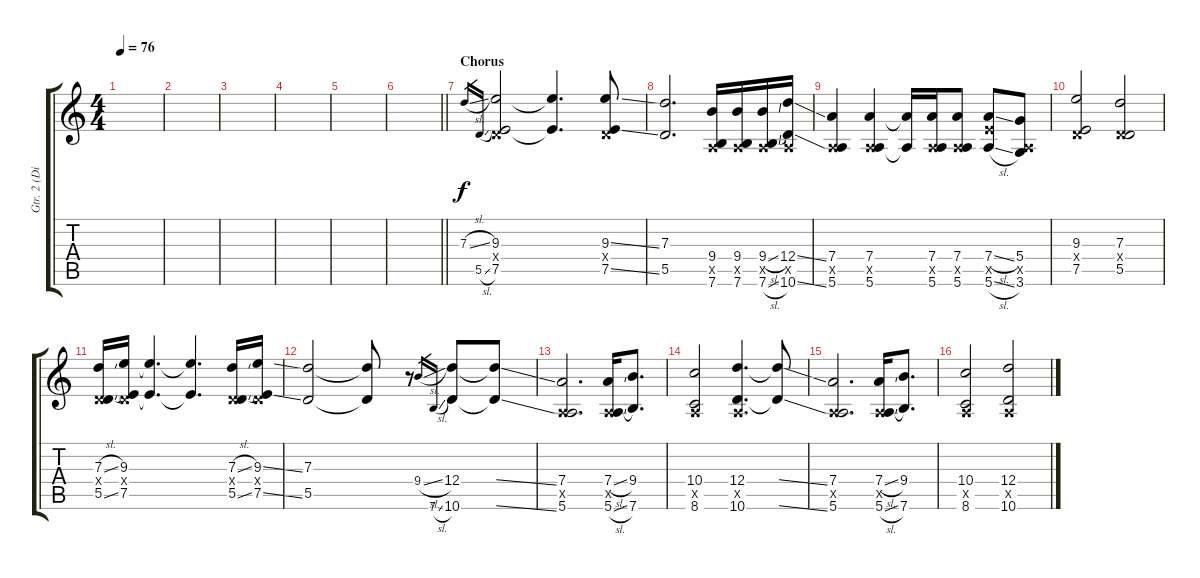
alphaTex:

\track ("Gtr. 2 (Distorted)" "Gtr. 2 (Di") {instrument distortionguitar}
\staff {score tabs}
\tuning (E4 B3 G3 D3 A2 E2) {hide}
\ts (4 4)
\tempo 76
\clef g2
\ks c
|
|
|
|
|
\barLineRight lightlight
|
\section ("" "Chorus")
7.3{sl}.16{gr} 5.5{sl}.16{gr} (9.3 0.4{x} 7.5).2 (9.3{t} 7.5{t}).4{d} (9.3{ss} 0.4{x} 7.5{ss}).8 |
(7.3 5.5).2{d} (9.4 0.5{x} 7.6).16 (9.4 0.5{x} 7.6).16 (9.4{sl} 0.5{x} 7.6{sl}).16 (12.4{ss} 0.5{x} 10.6{ss}).16 |
(7.4 0.5{x} 5.6).4 (7.4 0.5{x} 5.6).4 (7.4{t} 5.6{t}).16 (7.4 0.5{x} 5.6).16 (7.4 0.5{x} 5.6).8 (7.4{sl} 7.5{x} 5.6{sl}).8 (5.4 0.5{x} 3.6).8 |
(9.3 0.4{x} 7.5).2 (7.3 0.4{x} 5.5).2 |
(7.3{sl} 0.4{x} 5.5{sl}).16 (9.3 0.4{x} 7.5).16 (9.3{t} 7.5{t}).4{d} (9.3{t} 7.5{t}).4{d} (7.3{sl} 0.4{x} 5.5{sl}).16 (9.3{ss} 0.4{x} 7.5{ss}).16 |
(7.3 5.5).2 (7.3{t} 5.5{t}).8 r.8 9.4{sl}.16{gr} 7.6{sl}.16{gr} (12.4 10.6).8 (12.4{ss t} 10.6{ss t}).8 |
(7.4 0.5{x} 5.6).2{d} (7.4{sl} 0.5{x} 5.6{sl}).16 (9.4 7.6).8{d} |
(10.4 0.5{x} 8.6).2 (12.4 0.5{x} 10.6).4{d} (12.4{ss t} 10.6{ss t}).8 |
(7.4 0.5{x} 5.6).2{d} (7.4{sl} 0.5{x} 5.6{sl}).16 (9.4 7.6).8{d} |
(10.4 0.5{x} 8.6).2 (12.4 0.5{x} 10.6).2
